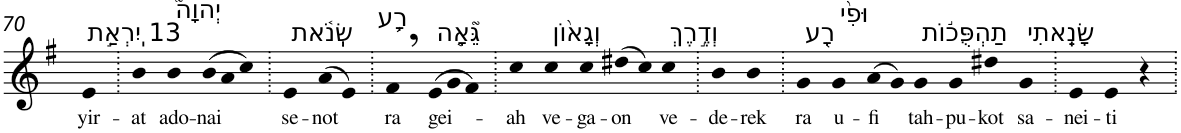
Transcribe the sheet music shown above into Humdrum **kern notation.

**kern	**text
*part1	*part1
*staff1	*staff1
*I"Piano	*
*I'Pno	*
!!LO:PB:g=z
*clefG2	*
*k[f#]	*
*G:	*
=70	=70
!LO:TX:a:t=13 יִֽרְאַ֣ת	!
!	!LO:LY:b
4e	yir-
=71.	=71.
!	!LO:LY:b
4b	-at
!LO:TX:a:t=יְהוָה֮	!
!	!LO:LY:b
4b	ado-
*Xtuplet	*
!	!LO:LY:b
(>12b	-nai
12a	.
12cc)	.
=72.	=72.
!LO:TX:a:t=שְֽׂנֹ֫את	!
!	!LO:LY:b
4e	se-
!	!LO:LY:b
(>8a	-not
8e)	.
=73.	=73.
!LO:TX:a:t=רָ֥ע	!
!	!LO:LY:b
4f#,	ra
!LO:TX:a:t=גֵּ֘אָ֤ה	!
!	!LO:LY:b
(>12e	gei-
12g	.
12f#)	.
=74.	=74.
!	!LO:LY:b
4cc	-ah
!LO:TX:a:t=וְגָא֨וֹן	!
!	!LO:LY:b
4cc	ve-
!	!LO:LY:b
4cc	-ga-
!	!LO:LY:b
(>8dd#X	-on
8cc)	.
!LO:TX:a:t=וְדֶ֣רֶךְ	!
!	!LO:LY:b
4cc	ve-
=75.	=75.
!	!LO:LY:b
4b	-de-
!	!LO:LY:b
4b	-rek
=76.	=76.
!LO:TX:a:t=רָ֭ע	!
!	!LO:LY:b
4g	ra
!LO:TX:a:t=וּפִ֨י	!
!	!LO:LY:b
4g	u-
!	!LO:LY:b
(>8a	-fi
8g)	.
!LO:TX:a:t=תַהְפֻּכ֬וֹת	!
!	!LO:LY:b
4g	tah-
!	!LO:LY:b
4g	-pu-
!	!LO:LY:b
4dd#X	-kot
!LO:TX:a:t=שָׂנֵֽאתִי	!
!	!LO:LY:b
4g	sa-
=77.	=77.
!	!LO:LY:b
4e	-nei-
!	!LO:LY:b
4e	-ti
4r	.
=.	=.
*-	*-
